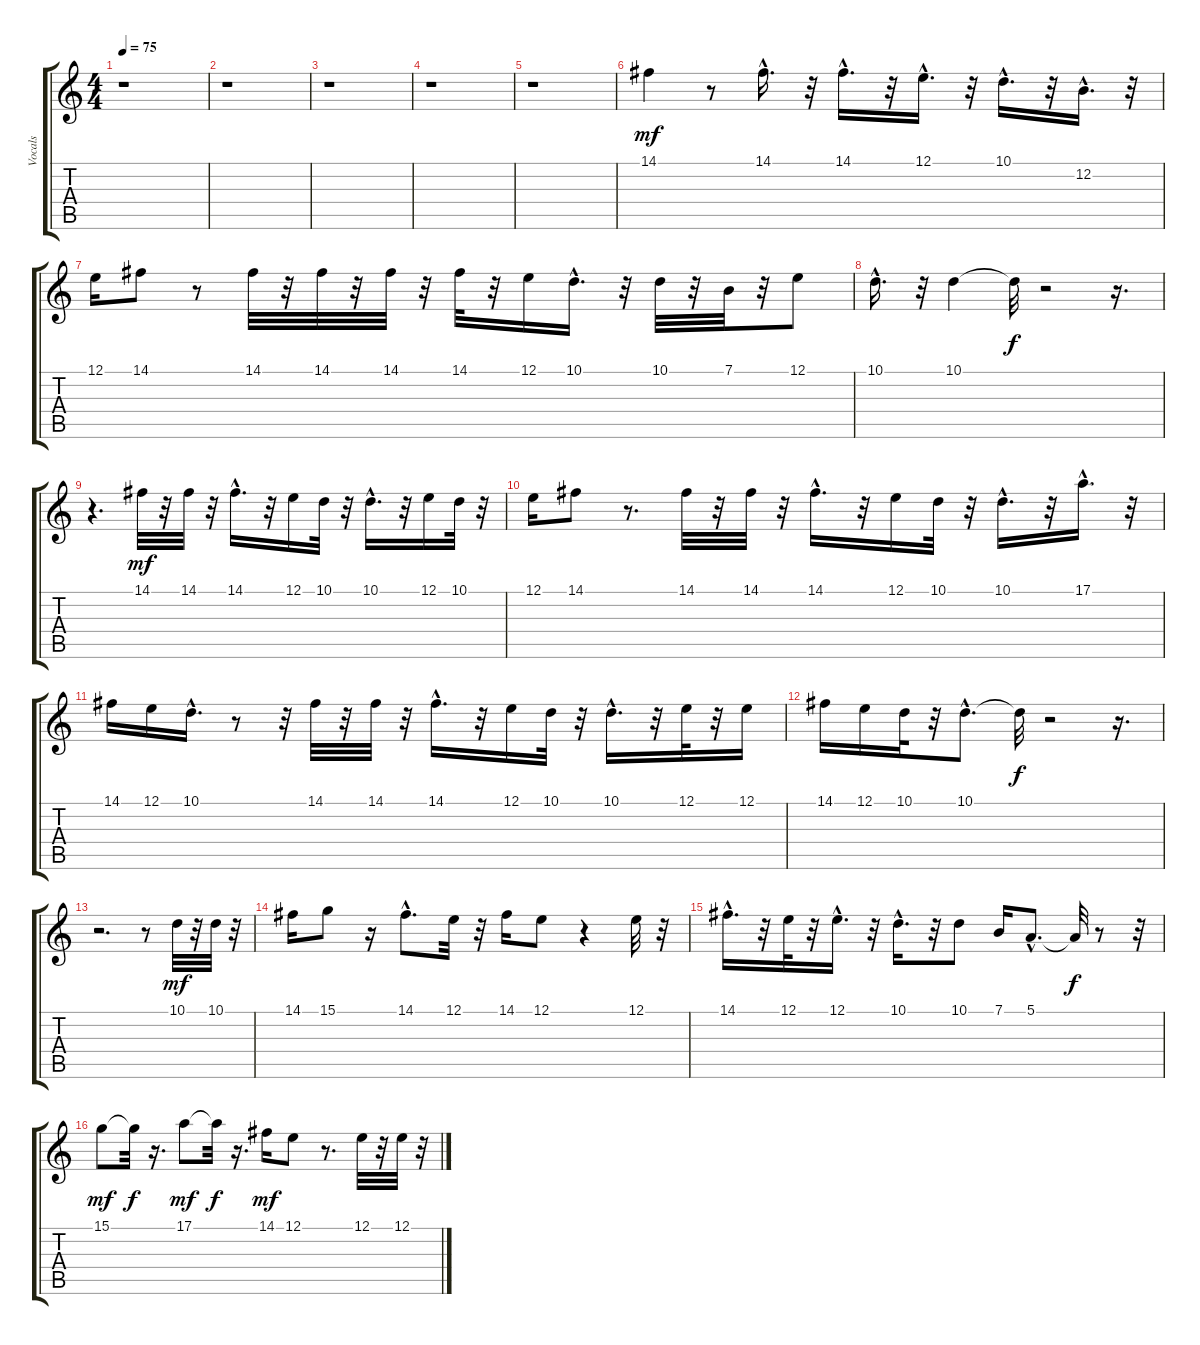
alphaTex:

\track ("Vocals" "Vocals") {instrument lead3calliope}
\staff {score tabs}
\tuning (E4 B3 G3 D3 A2 E2) {hide}
\ts (4 4)
\tempo 75
\clef g2
\ks c
r.1{dy f} |
r.1 |
r.1 |
r.1 |
r.1 |
14.1.4{dy mf} r.8 14.1{hac}.16{d} r.32 14.1{hac}.16{d} r.32 12.1{hac}.16{d} r.32 10.1{hac}.16{d} r.32 12.2{hac}.16{d} r.32 |
12.1.16 14.1.8 r.8 14.1.32 r.32 14.1.32 r.32 14.1.32 r.32 14.1.32 r.32 12.1.16 10.1{hac}.16{d} r.32 10.1.32 r.32 7.1.32 r.32 12.1.8 |
10.1{hac}.16{d} r.32 10.1.4 10.1{t}.32{dy f} r.2 r.16{d} |
r.4{d} 14.1.32{dy mf} r.32 14.1.32 r.32 14.1{hac}.16{d} r.32 12.1.16 10.1.32 r.32 10.1{hac}.16{d} r.32 12.1.16 10.1.32 r.32 |
12.1.16 14.1.8 r.8{d} 14.1.32 r.32 14.1.32 r.32 14.1{hac}.16{d} r.32 12.1.16 10.1.32 r.32 10.1{hac}.16{d} r.32 17.1{hac}.16{d} r.32 |
14.1.16 12.1.16 10.1{hac}.16{d} r.8 r.32 14.1.32 r.32 14.1.32 r.32 14.1{hac}.16{d} r.32 12.1.16 10.1.32 r.32 10.1{hac}.16{d} r.32 12.1.32 r.32 12.1.16 |
14.1.16 12.1.16 10.1.32 r.32 10.1{hac}.8{d} 10.1{t}.32{dy f} r.2 r.16{d} |
r.2{d} r.8 10.1.32{dy mf} r.32 10.1.32 r.32 |
14.1.16 15.1.8 r.16 14.1{hac}.8{d} 12.1.32 r.32 14.1.16 12.1.8 r.4 12.1.32 r.32 |
14.1{hac}.16{d} r.32 12.1.32 r.32 12.1{hac}.16{d} r.32 10.1{hac}.16{d} r.32 10.1.8 7.1.16 5.1{hac}.8{d} 5.1{t}.32{dy f} r.8 r.32 |
15.1.8{dy mf} 15.1{t}.32{dy f} r.16{d} 17.1.8{dy mf} 17.1{t}.32{dy f} r.16{d} 14.1.16{dy mf} 12.1.8 r.8{d} 12.1.32 r.32 12.1.32 r.32
